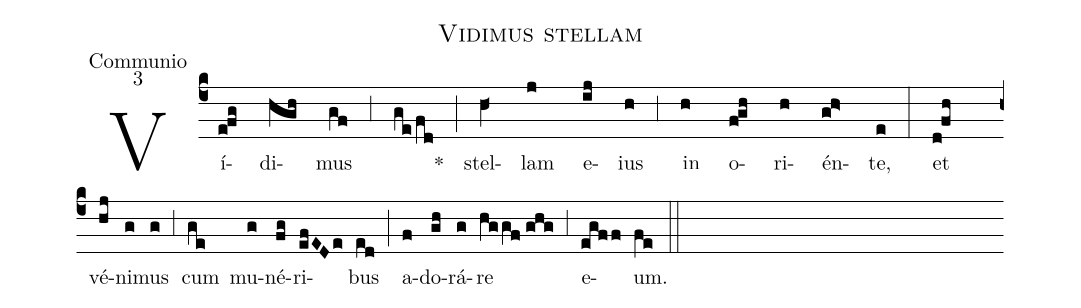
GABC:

name:Vidimus stellam;
office-part:Communio;
mode:3;
%%
(c4) Ví(e!fg)di(hgh)mus(gf)(,3)(ge/fd) *(;)
stel(hV<)lam(j) e(ij)ius(h) (,3) in(h) o(f!gh)ri(h)én(gh>)te,(e) (:)
et(d!fh) (z) vé(hj)ni(g)mus(g) (,3) cum(ge) mu(g)né(fg)ri(efEDe)bus(ed) (;) a(f)do(gh)rá(g)re(hggf//ghg) (,3) e(egff)um.(fe) (::)
